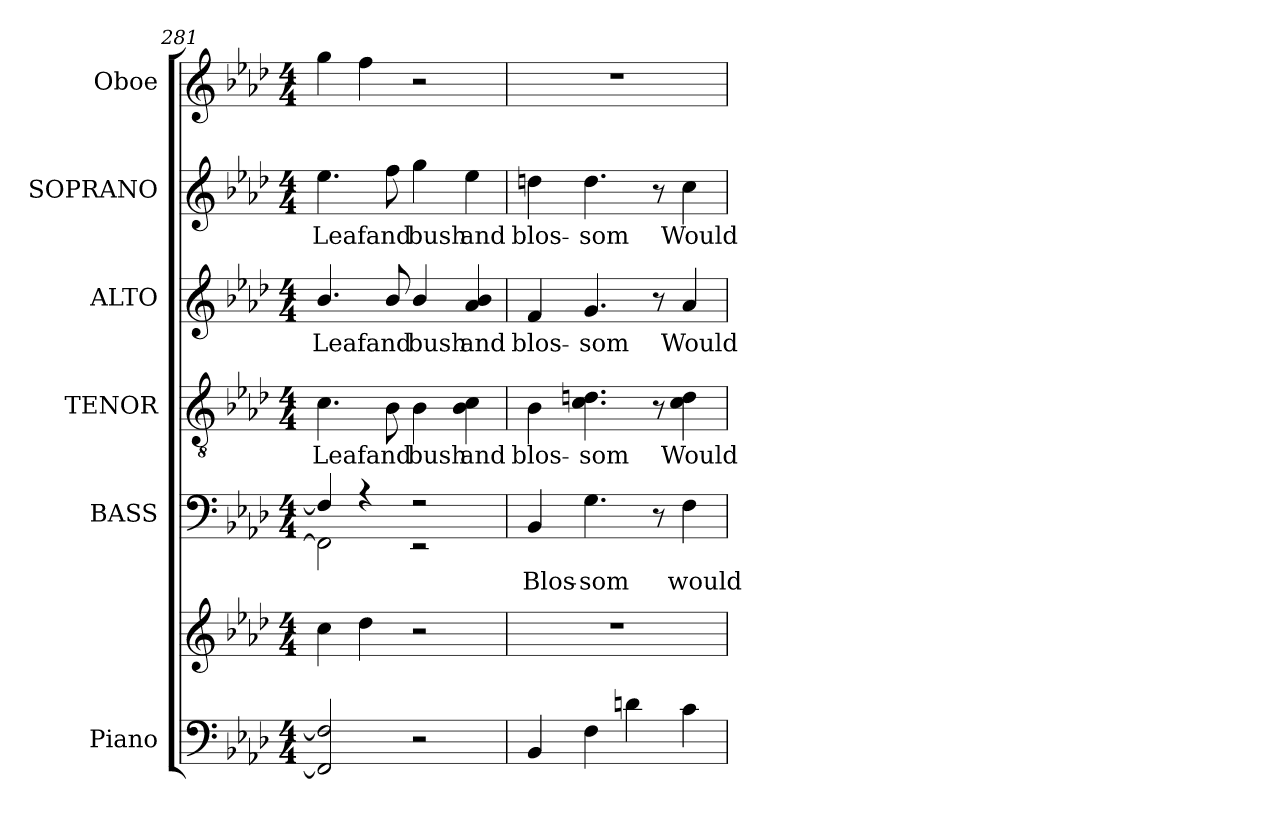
**kern	**kern	**kern	**text	**kern	**text	**kern	**text	**kern	**text	**kern
*part6	*part6	*part5	*part5	*part4	*part4	*part3	*part3	*part2	*part2	*part1
*staff7	*staff6	*staff5	*staff5	*staff4	*staff4	*staff3	*staff3	*staff2	*staff2	*staff1
*I"Piano	*	*I"BASS	*	*I"TENOR	*	*I"ALTO	*	*I"SOPRANO	*	*I"Oboe
*I'Pno.	*	*I'B.	*	*I'T.	*	*I'A.	*	*I'S.	*	*I'Ob.
*clefF4	*clefG2	*clefF4	*	*clefGv2	*	*clefG2	*	*clefG2	*	*clefG2
*	*	*	*	*ITrd7c12	*	*	*	*	*	*
*k[b-e-a-d-]	*k[b-e-a-d-]	*k[b-e-a-d-]	*	*k[b-e-a-d-]	*	*k[b-e-a-d-]	*	*k[b-e-a-d-]	*	*k[b-e-a-d-]
*A-:	*A-:	*A-:	*	*A-:	*	*A-:	*	*A-:	*	*A-:
*M4/4	*M4/4	*M4/4	*	*M4/4	*	*M4/4	*	*M4/4	*	*M4/4
=281	=281	=281	=281	=281	=281	=281	=281	=281	=281	=281
*	*	*^	*	*	*	*	*	*	*	*
!	!	!	!	!	!	!LO:LY:b:color=#000000	!	!	!	!	!
!	!	!	!	!	!	!	!	!LO:LY:b:color=#000000	!	!	!
!	!	!	!	!	!	!	!	!	!	!LO:LY:b:color=#000000	!
2FFi/] 2Fi]	4cci\	4Fi/]	2FFi\]	.	4.Ci\	Leaf	4.b-i/	Leaf	4.ee-i\	Leaf	4ggi\
.	4dd-i\	4r	.	.	.	.	.	.	.	.	4ffi\
!	!	!	!	!	!	!LO:LY:b:color=#000000	!	!	!	!	!
!	!	!	!	!	!	!	!	!LO:LY:b:color=#000000	!	!	!
!	!	!	!	!	!	!	!	!	!	!LO:LY:b:color=#000000	!
.	.	.	.	.	8BB-i\	and	8b-i/	and	8ffi\	and	.
!	!	!	!	!	!	!LO:LY:b:color=#000000	!	!	!	!	!
!	!	!	!	!	!	!	!	!LO:LY:b:color=#000000	!	!	!
!	!	!	!	!	!	!	!	!	!	!LO:LY:b:color=#000000	!
2r	2r	2r	2r	.	4BB-i\	bush	4b-i/	bush	4ggi\	bush	2r
!	!	!	!	!	!	!LO:LY:b:color=#000000	!	!	!	!	!
!	!	!	!	!	!	!	!	!LO:LY:b:color=#000000	!	!	!
!	!	!	!	!	!	!	!	!	!	!LO:LY:b:color=#000000	!
.	.	.	.	.	4BB-i\ 4Ci	and	4a-i/ 4b-i	and	4ee-i\	and	.
*	*	*v	*v	*	*	*	*	*	*	*	*
=282	=282	=282	=282	=282	=282	=282	=282	=282	=282	=282
!	!	!	!LO:LY:b:color=#000000	!	!	!	!	!	!	!
!	!	!	!	!	!LO:LY:b:color=#000000	!	!	!	!	!
!	!	!	!	!	!	!	!LO:LY:b:color=#000000	!	!	!
!	!	!	!	!	!	!	!	!	!LO:LY:b:color=#000000	!
4BB-i/	1r	4BB-i/	Blos-	4BB-i\	blos-	4fi/	blos-	4ddni\	blos-	1r
!	!	!	!LO:LY:b:color=#000000	!	!	!	!	!	!	!
!	!	!	!	!	!LO:LY:b:color=#000000	!	!	!	!	!
!	!	!	!	!	!	!	!LO:LY:b:color=#000000	!	!	!
!	!	!	!	!	!	!	!	!	!LO:LY:b:color=#000000	!
4Fi\	.	4.Gi\	-som	4.Ci\ 4.Dni	-som	4.gi/	-som	4.ddi\	-som	.
4dni\	.	.	.	.	.	.	.	.	.	.
.	.	8r	.	8r	.	8r	.	8r	.	.
!	!	!	!LO:LY:b:color=#000000	!	!	!	!	!	!	!
!	!	!	!	!	!LO:LY:b:color=#000000	!	!	!	!	!
!	!	!	!	!	!	!	!LO:LY:b:color=#000000	!	!	!
!	!	!	!	!	!	!	!	!	!LO:LY:b:color=#000000	!
4ci\	.	4Fi\	would	4Ci\ 4Di	Would	4a-i/	Would	4cci\	Would	.
=	=	=	=	=	=	=	=	=	=	=
*-	*-	*-	*-	*-	*-	*-	*-	*-	*-	*-
